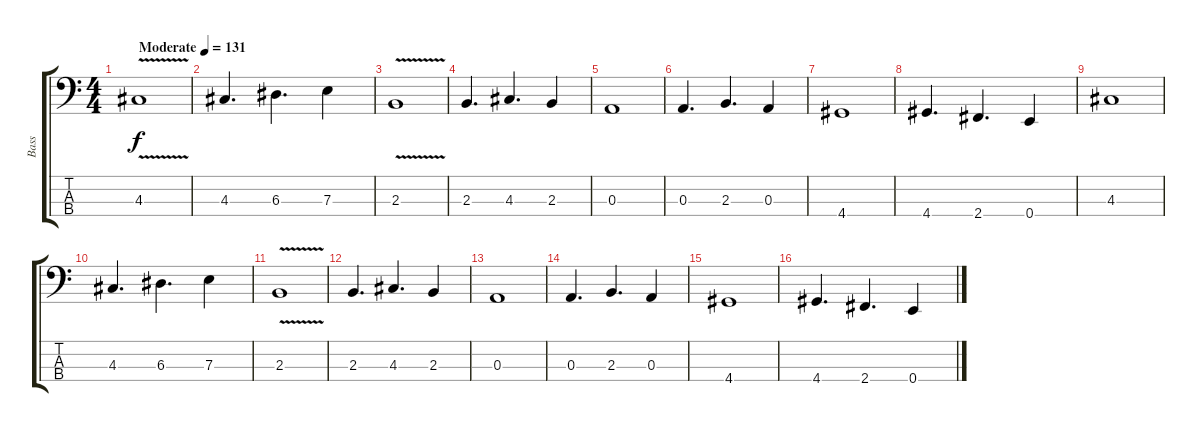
\track ("Bass" "Bass") {instrument electricbassfinger}
\staff {score tabs}
\tuning (G2 D2 A1 E1) {hide}
\ts (4 4)
\tempo (131 "Moderate")
\clef f4
\ks c
4.3{v}.1{dy f instrument electricbassfinger} |
4.3.4{d} 6.3.4{d} 7.3.4 |
2.3{v}.1 |
2.3.4{d} 4.3.4{d} 2.3.4 |
0.3.1 |
0.3.4{d} 2.3.4{d} 0.3.4 |
4.4.1 |
4.4.4{d} 2.4.4{d} 0.4.4 |
4.3.1 |
4.3.4{d} 6.3.4{d} 7.3.4 |
2.3{v}.1 |
2.3.4{d} 4.3.4{d} 2.3.4 |
0.3.1 |
0.3.4{d} 2.3.4{d} 0.3.4 |
4.4.1 |
4.4.4{d} 2.4.4{d} 0.4.4
